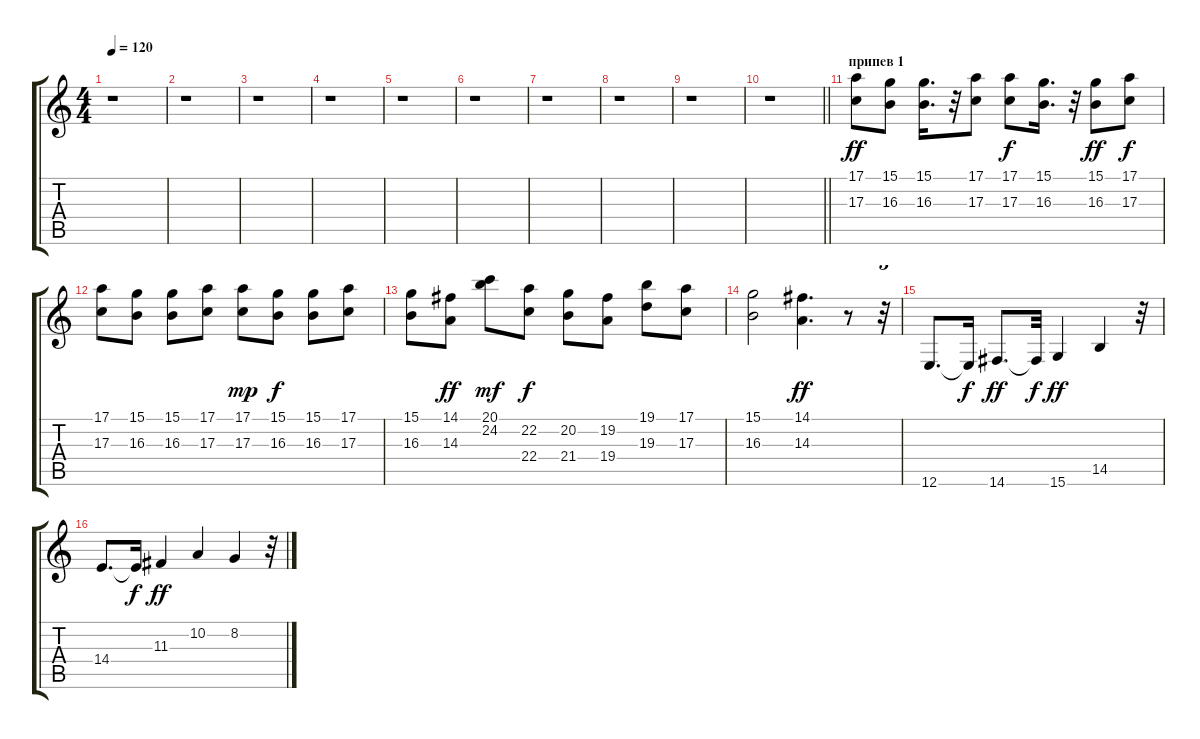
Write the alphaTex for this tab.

\track "" {instrument viola}
\staff {score tabs}
\tuning (E4 B3 G3 D3 A2 E2) {hide}
\ts (4 4)
\tempo 120
\clef g2
\ks c
r.1{dy f} |
r.1 |
r.1 |
r.1 |
r.1 |
r.1 |
r.1 |
r.1 |
r.1 |
\barLineRight lightlight
r.1 |
\section ("" "припев 1")
(17.1 17.3).8{dy ff} (15.1 16.3).8 (15.1 16.3).16{d} r.32 (17.1 17.3).8 (17.1 17.3).8{dy f} (15.1 16.3).16{d} r.32 (15.1 16.3).8{dy ff} (17.1 17.3).8{dy f} |
(17.1 17.3).8 (15.1 16.3).8 (15.1 16.3).8 (17.1 17.3).8 (17.1 17.3).8{dy mp} (15.1 16.3).8{dy f} (15.1 16.3).8 (17.1 17.3).8 |
(15.1 16.3).8 (14.1 14.3).8{dy ff} (20.1 24.2).8{dy mf} (22.2 22.4).8{dy f} (20.2 21.4).8 (19.2 19.4).8 (19.1 19.3).8 (17.1 17.3).8 |
(15.1 16.3).2 (14.1 14.3).4{d dy ff} r.8 r.32{tu (3 2)} |
12.6.8{d} 12.6{t}.16{dy f} 14.6.8{d dy ff} 14.6{t}.32{dy f} 15.6.4{dy ff} 14.5.4 r.32 |
14.4.8{d} 14.4{t}.16{dy f} 11.3.4{dy ff} 10.2.4 8.2.4 r.32{tu (3 2)}
